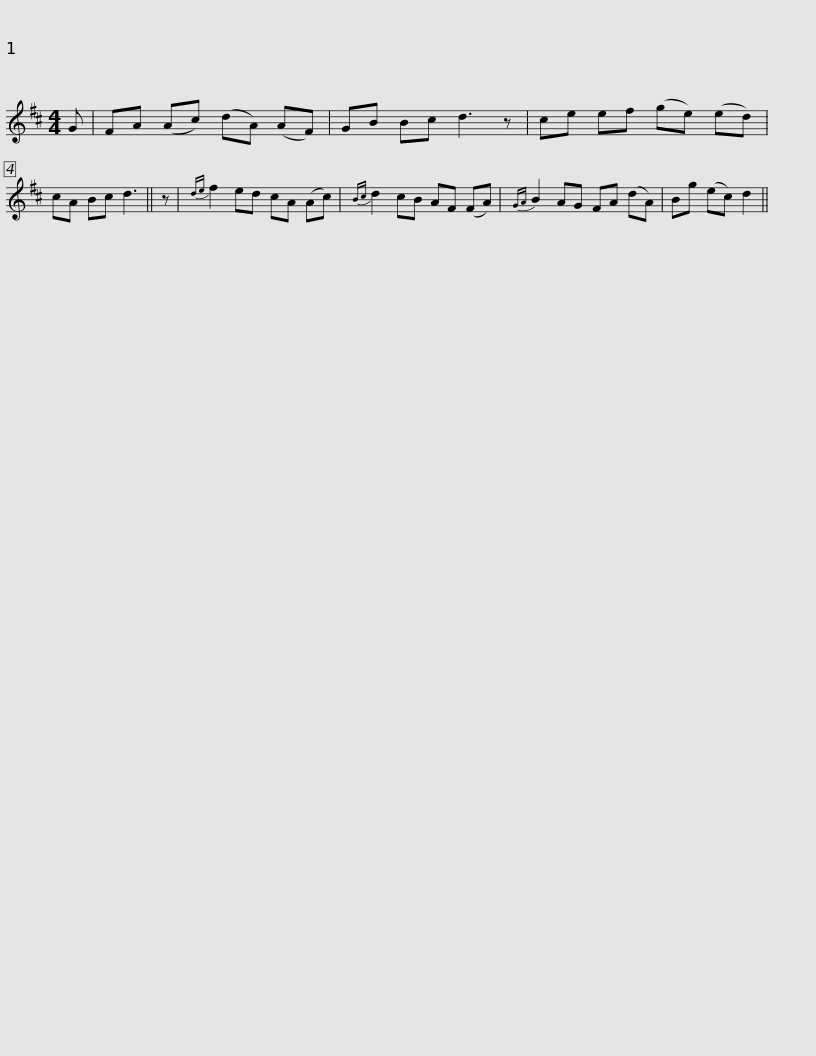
X:1
L:1/8
M:4/4
I:linebreak $
K:D
V:1 treble
V:1
 G | FA (Ac) (dA) (AF) | GB Bc d3 z | ce ef (ge) (ed) | cA Bc d3 || %5
 z |{de} f2 ed cA (Ac) |${Bc} d2 cB AF (FA) |{GA} B2 AG FA (dA) | Bg (ec) d2 || %10
